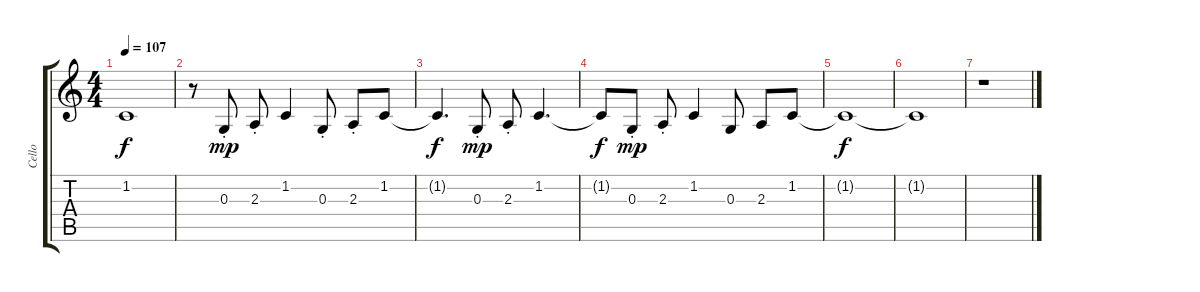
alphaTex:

\track ("Cello" "Cello") {instrument cello}
\staff {score tabs}
\tuning (E4 B3 G3 D3 A2 E2) {hide}
\ts (4 4)
\tempo 107
\clef g2
\ks c
1.2{t}.1{dy f} |
r.8 0.3{st}.8{dy mp} 2.3{st}.8 1.2.4 0.3{st}.8 2.3{st}.8 1.2.8 |
1.2{t}.4{d dy f} 0.3{st}.8{dy mp} 2.3{st}.8 1.2.4{d} |
1.2{t}.8{dy f} 0.3{st}.8{dy mp} 2.3{st}.8 1.2.4 0.3.8 2.3.8 1.2.8 |
1.2{t}.1{dy f} |
1.2{t}.1 |
r.1
